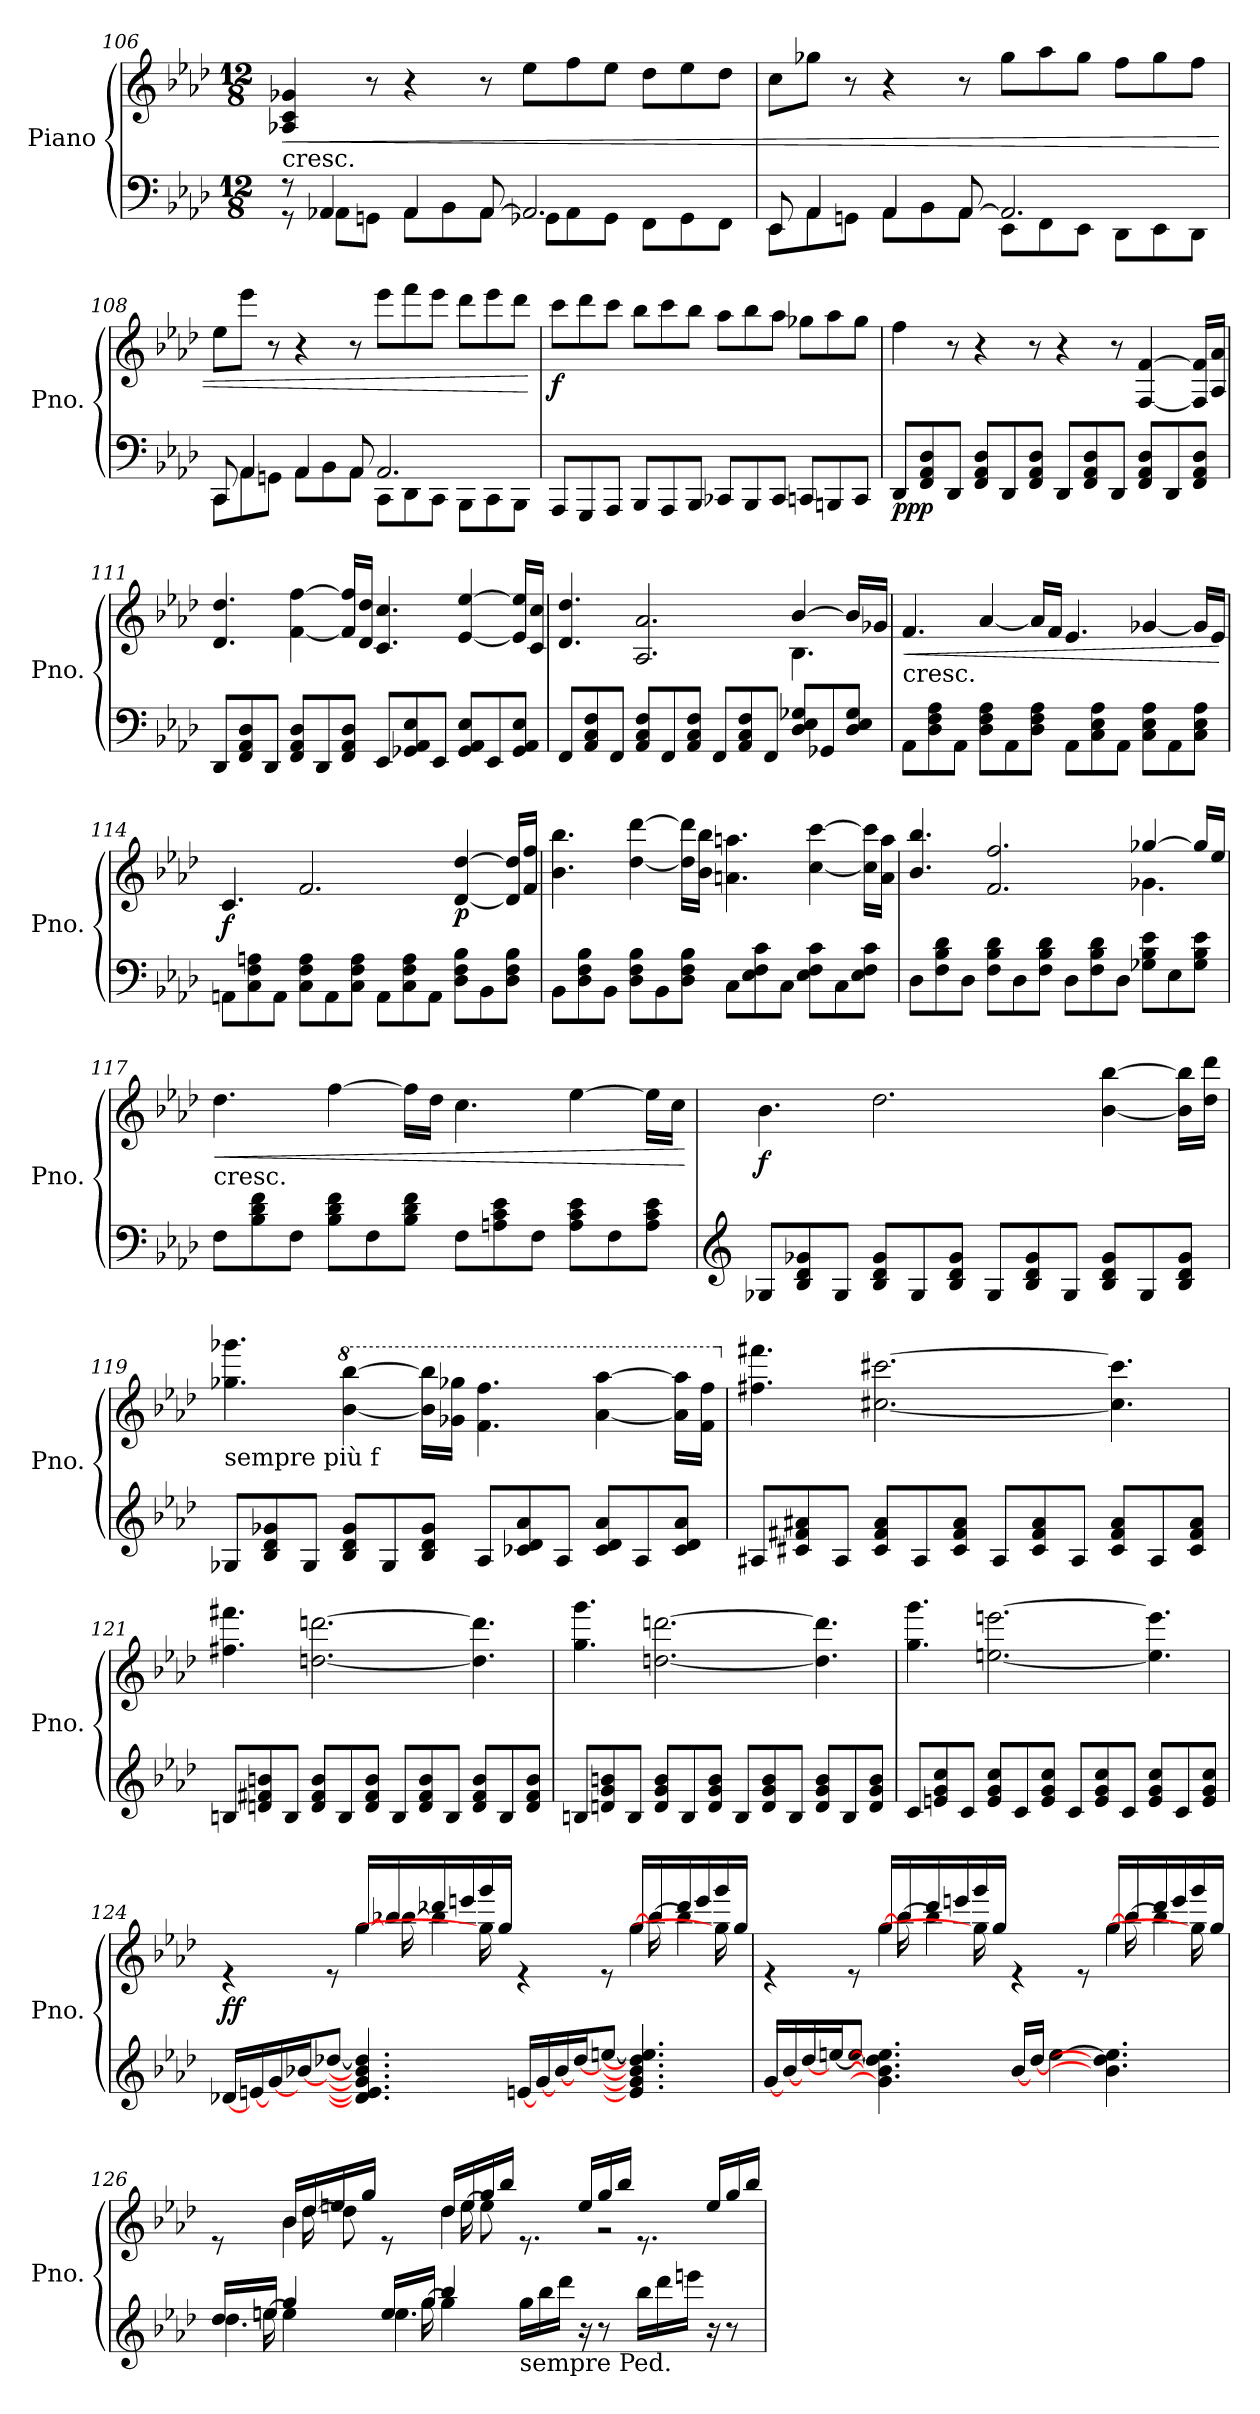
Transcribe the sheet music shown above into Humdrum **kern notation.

**kern	**kern	**dynam
*part1	*part1	*part1
*staff2	*staff1	*staff1/2
*I"Piano	*	*
*I'Pno.	*	*
!!LO:LB:g=z
*clefF4	*clefG2	*
*k[b-e-a-d-]	*k[b-e-a-d-]	*
*M12/8	*M12/8	*
=106	=106	=106
*^	*	*
!	!	!LO:TX:b:t=cresc.	!
!	!	!	!LO:HP:b
8r	8r	4A-X/ 4c/ 4g-X/	<
4AA-X/	8AA-\L	.	.
.	8GGn\J	8r	.
4AA-/	8AA-\L	4r	.
.	8BB-\	.	.
[8AA-/	8AA-\J	8r	.
2.AA-/]	8GG-X\L	8ee-\L	.
.	8AA-\	8ff\	.
.	8GG-\J	8ee-\J	.
.	8FF\L	8dd-\L	.
.	8GG-\	8ee-\	.
.	8FF\J	8dd-\J	.
=107	=107	=107	=107
8EE-/	8EE-\L	8cc\L	.
4AA-/	8AA-\	8gg-X\J	.
.	8GGn\J	8r	.
4AA-/	8AA-\L	4r	.
.	8BB-\	.	.
[8AA-/	8AA-\J	8r	.
2.AA-/]	8EE-\L	8gg-\L	.
.	8FF\	8aa-\	.
.	8EE-\J	8gg-\J	.
.	8DD-\L	8ff\L	.
.	8EE-\	8gg-\	.
.	8DD-\J	8ff\J	.
!!LO:LB:g=z
=108	=108	=108	=108
8CC/	8CC\L	8ee-\L	.
4AA-/	8AA-\	8eee-\J	.
.	8GGn\J	8r	.
4AA-/	8AA-\L	4r	.
.	8BB-\	.	.
8AA-/	8AA-\J	8r	.
2.AA-/	8CC\L	8eee-\L	.
.	8DD-\	8fff\	.
.	8CC\J	8eee-\J	.
.	8BBB-\L	8ddd-\L	.
.	8CC\	8eee-\	.
.	8BBB-\J	8ddd-\J	.
*v	*v	*	*
.	.	[
=109	=109	=109
!	!	!LO:DY:b
8AAA-/L	8ccc\L	f
8GGG/	8ddd-\	.
8AAA-/J	8ccc\J	.
8BBB-/L	8bb-\L	.
8AAA-/	8ccc\	.
8BBB-/J	8bb-\J	.
8CC-X/L	8aa-\L	.
8BBB-/	8bb-\	.
8CC-/J	8aa-\J	.
8CCn/L	8gg-X\L	.
8BBBn/	8aa-\	.
8CC/J	8gg-\J	.
!!LO:PB:g=z
=110	=110	=110
!	!	!LO:DY:b=2
!	!	!LO:DY:n=1:b
8DD-/L	4ff\	pp p
8FF/ 8AA-/ 8D-/	.	.
8DD-/J	8r	.
8FF/ 8AA-/ 8D-/L	4r	.
8DD-/	.	.
8FF/ 8AA-/ 8D-/J	8r	.
8DD-/L	4r	.
8FF/ 8AA-/ 8D-/	.	.
8DD-/J	8r	.
8FF/ 8AA-/ 8D-/L	[4F/ [4f/	.
8DD-/	.	.
8FF/ 8AA-/ 8D-/J	16F/] 16f/]LL	.
.	16A-/ 16a-/JJ	.
=111	=111	=111
8DD-/L	4.d-/ 4.dd-/	.
8FF/ 8AA-/ 8D-/	.	.
8DD-/J	.	.
8FF/ 8AA-/ 8D-/L	[4f\ [4ff\	.
8DD-/	.	.
8FF/ 8AA-/ 8D-/J	16f/] 16ff/]LL	.
.	16d-/ 16dd-/JJ	.
8EE-/L	4.c/ 4.cc/	.
8GG-X/ 8AA-/ 8E-/	.	.
8EE-/J	.	.
8GG-/ 8AA-/ 8E-/L	[4e-/ [4ee-/	.
8EE-/	.	.
8GG-/ 8AA-/ 8E-/J	16e-/] 16ee-/]LL	.
.	16c/ 16cc/JJ	.
!!LO:LB:g=z
=112	=112	=112
*	*^	*
8FF/L	4.d-/ 4.dd-/	8ryy	.
*	*v	*v	*
8AA-/ 8C/ 8F/	.	.
8FF/J	.	.
8AA-/ 8C/ 8F/L	2.A-/ 2.a-/	.
8FF/	.	.
8AA-/ 8C/ 8F/J	.	.
8FF/L	.	.
8AA-/ 8C/ 8F/	.	.
8FF/J	.	.
*	*^	*
8D-/ 8E-/ 8G-X/L	[4b-/	4.B-\	.
8GG-X/	.	.	.
8D-/ 8E-/ 8G-/J	16b-/LL]	.	.
.	16g-X/JJ	.	.
*	*v	*v	*
=113	=113	=113
!	!LO:TX:b:t=cresc.	!
!	!	!LO:HP:b
8AA-\L	4.f/	<
8D-\ 8F\ 8A-\	.	.
8AA-\J	.	.
8D-\ 8F\ 8A-\L	[4a-/	.
8AA-\	.	.
8D-\ 8F\ 8A-\J	16a-/LL]	.
.	16f/JJ	.
8AA-\L	4.e-/	.
8C\ 8E-\ 8A-\	.	.
8AA-\J	.	.
8C\ 8E-\ 8A-\L	[4g-X/	.
8AA-\	.	.
8C\ 8E-\ 8A-\J	16g-/LL]	.
.	16e-/JJ	.
.	.	[
=114	=114	=114
!	!	!LO:DY:b
8AAn\L	4.c/	f
8C\ 8F\ 8An\	.	.
8AA\J	.	.
8C\ 8F\ 8A\L	2.f/	.
8AA\	.	.
8C\ 8F\ 8A\J	.	.
8AA\L	.	.
8C\ 8F\ 8A\	.	.
8AA\J	.	.
!	!	!LO:DY:b
8D-\ 8F\ 8B-\L	[4d-/ [4dd-/	p
8BB-\	.	.
8D-\ 8F\ 8B-\J	16d-/] 16dd-/]LL	.
.	16f/ 16ff/JJ	.
!!LO:LB:g=z
=115	=115	=115
8BB-\L	4.b-\ 4.bb-\	.
8D-\ 8F\ 8B-\	.	.
8BB-\J	.	.
8D-\ 8F\ 8B-\L	[4dd-\ [4ddd-\	.
8BB-\	.	.
8D-\ 8F\ 8B-\J	16dd-\] 16ddd-\]LL	.
.	16b-\ 16bb-\JJ	.
8C\L	4.an\ 4.aan\	.
8E-\ 8F\ 8c\	.	.
8C\J	.	.
8E-\ 8F\ 8c\L	[4cc\ [4ccc\	.
8C\	.	.
8E-\ 8F\ 8c\J	16cc\] 16ccc\]LL	.
.	16a\ 16aa\JJ	.
=116	=116	=116
*	*^	*
8D-\L	4.b-/ 4.bb-/	8ryy	.
*	*v	*v	*
8F\ 8B-\ 8d-\	.	.
8D-\J	.	.
8F\ 8B-\ 8d-\L	2.f/ 2.ff/	.
8D-\	.	.
8F\ 8B-\ 8d-\J	.	.
8D-\L	.	.
8F\ 8B-\ 8d-\	.	.
8D-\J	.	.
*	*^	*
8G-X\ 8B-\ 8e-\L	[4gg-X/	4.g-X\	.
8E-\	.	.	.
8G-\ 8B-\ 8e-\J	16gg-/LL]	.	.
.	16ee-/JJ	.	.
*	*v	*v	*
!!LO:LB:g=z
=117	=117	=117
!	!LO:TX:b:t=cresc.	!
!	!	!LO:HP:b
8F\L	4.dd-\	<
8B-\ 8d-\ 8f\	.	.
8F\J	.	.
8B-\ 8d-\ 8f\L	[4ff\	.
8F\	.	.
8B-\ 8d-\ 8f\J	16ff\LL]	.
.	16dd-\JJ	.
8F\L	4.cc\	.
8An\ 8c\ 8e-\	.	.
8F\J	.	.
8A\ 8c\ 8e-\L	[4ee-\	.
8F\	.	.
8A\ 8c\ 8e-\J	16ee-\LL]	.
.	16cc\JJ	.
.	.	[
=118	=118	=118
*clefG2	*	*
!	!	!LO:DY:b
8G-X/L	4.b-\	f
8B-/ 8d-/ 8g-X/	.	.
8G-/J	.	.
8B-/ 8d-/ 8g-/L	2.dd-\	.
8G-/	.	.
8B-/ 8d-/ 8g-/J	.	.
8G-/L	.	.
8B-/ 8d-/ 8g-/	.	.
8G-/J	.	.
8B-/ 8d-/ 8g-/L	[4b-\ [4bb-\	.
8G-/	.	.
8B-/ 8d-/ 8g-/J	16b-\] 16bb-\]LL	.
.	16dd-\ 16ddd-\JJ	.
!!LO:LB:g=z
=119	=119	=119
!	!LO:TX:b:t=sempre più f	!
8G-X/L	4.gg-X\ 4.ggg-X\	.
8B-/ 8d-/ 8g-X/	.	.
8G-/J	.	.
*	*8va	*
8B-/ 8d-/ 8g-/L	[4bb-\ [4bbb-\	.
8G-/	.	.
8B-/ 8d-/ 8g-/J	16bb-\] 16bbb-\]LL	.
.	16gg-X\ 16ggg-X\JJ	.
8A-/L	4.ff\ 4.fff\	.
8c-X/ 8d-/ 8a-/	.	.
8A-/J	.	.
8c-/ 8d-/ 8a-/L	[4aa-\ [4aaa-\	.
8A-/	.	.
8c-/ 8d-/ 8a-/J	16aa-\] 16aaa-\]LL	.
.	16ff\ 16fff\JJ	.
=120	=120	=120
*	*X8va	*
8A#X/L	4.ff#X\ 4.fff#X\	.
8c#X/ 8f#X/ 8a#X/	.	.
8A#/J	.	.
8c#/ 8f#/ 8a#/L	[2.cc#X\ [2.ccc#X\	.
8A#/	.	.
8c#/ 8f#/ 8a#/J	.	.
8A#/L	.	.
8c#/ 8f#/ 8a#/	.	.
8A#/J	.	.
8c#/ 8f#/ 8a#/L	4.cc#\] 4.ccc#\]	.
8A#/	.	.
8c#/ 8f#/ 8a#/J	.	.
!!LO:LB:g=z
=121	=121	=121
8Bn/L	4.ff#X\ 4.fff#X\	.
8dn/ 8f#X/ 8bn/	.	.
8B/J	.	.
8d/ 8f#/ 8b/L	[2.ddn\ [2.dddn\	.
8B/	.	.
8d/ 8f#/ 8b/J	.	.
8B/L	.	.
8d/ 8f#/ 8b/	.	.
8B/J	.	.
8d/ 8f#/ 8b/L	4.dd\] 4.ddd\]	.
8B/	.	.
8d/ 8f#/ 8b/J	.	.
=122	=122	=122
8Bn/L	4.gg\ 4.ggg\	.
8dn/ 8g/ 8bn/	.	.
8B/J	.	.
8d/ 8g/ 8b/L	[2.ddn\ [2.dddn\	.
8B/	.	.
8d/ 8g/ 8b/J	.	.
8B/L	.	.
8d/ 8g/ 8b/	.	.
8B/J	.	.
8d/ 8g/ 8b/L	4.dd\] 4.ddd\]	.
8B/	.	.
8d/ 8g/ 8b/J	.	.
=123	=123	=123
8c/L	4.gg\ 4.ggg\	.
8en/ 8g/ 8cc/	.	.
8c/J	.	.
8e/ 8g/ 8cc/L	[2.een\ [2.eeen\	.
8c/	.	.
8e/ 8g/ 8cc/J	.	.
8c/L	.	.
8e/ 8g/ 8cc/	.	.
8c/J	.	.
8e/ 8g/ 8cc/L	4.ee\] 4.eee\]	.
8c/	.	.
8e/ 8g/ 8cc/J	.	.
!!LO:PB:g=z
=124	=124	=124
*	*^	*
*	*	*^	*
!	!	!	!	!LO:DY:b
[16d-X/LL	4re	4.ryy	4..ryy	ff
[16en/	.	.	.	.
[16g/	.	.	.	.
[16b-X/J	.	.	.	.
[8dd-X/J	8re	.	.	.
4.d-/] 4.e/] 4.g/] 4.b-/] 4.dd-/]	[16gg/LL	4gg\	.	.
.	16bb-X/	.	[16bb-\	.
.	16ddd-X/	.	4bb-\]	.
.	16eeen/	.	.	.
.	16ggg/	16gg\]	.	.
.	16gg/JJ	4..ryy	.	.
[16en/LL	4re	.	4..ryy	.
[16g/	.	.	.	.
[16b-/	.	.	.	.
[16dd-/J	.	.	.	.
[8een/J	8re	.	.	.
4.e/] 4.g/] 4.b-/] 4.dd-/] 4.ee/]	[16gg/LL	4gg\	.	.
.	16bb-/	.	[16bb-\	.
.	16ddd-/	.	4bb-\]	.
.	16eee/	.	.	.
.	16ggg/	16gg\]	.	.
.	16gg/JJ	16ryy	.	.
!!LO:LB:g=z	!!	!!
=125	=125	=125	=125	=125
[16g/LL	4re	4.ryy	4..ryy	.
[16b-/	.	.	.	.
[16dd-/	.	.	.	.
[16een/J	.	.	.	.
8ee/J_	8re	.	.	.
4.g\] 4.b-\] 4.dd-\] 4.ee\]	[16gg/LL	4gg\	.	.
.	16bb-/	.	[16bb-\	.
.	16ddd-/	.	4bb-\]	.
.	16eeen/	.	.	.
.	16ggg/	16gg\]	.	.
.	16gg/JJ	4..ryy	.	.
[16b-/LL	4re	.	4..ryy	.
[16dd-/JJ	.	.	.	.
[4ee\	.	.	.	.
.	8re	.	.	.
4.b-\] 4.dd-\] 4.ee\]	[16gg/LL	4gg\	.	.
.	16bb-/	.	[16bb-\	.
.	16ddd-/	.	4bb-\]	.
.	16eee/	.	.	.
.	16ggg/	16gg\]	.	.
.	16gg/JJ	16ryy	.	.
!!LO:LB:g=z	!!	!!
=126	=126	=126	=126	=126
*^	*	*	*	*
*	*^	*	*	*	*
16dd-/LL	4.dd-\	16ryy	8re	8ryy	8.ryy	.
[16een/JJ	.	16een\	.	.	.	.
4gg/	.	4ee\]	16b-/LL	4b-\	.	.
.	.	.	[16dd-/	.	16dd-\	.
.	.	.	16een/	.	8dd-\]	.
.	.	.	16gg/JJ	.	.	.
16ee/LL	4.ee\	16ryy	8re	8ryy	8.ryy	.
[16gg/JJ	.	16gg\	.	.	.	.
4bb-/	.	4gg\]	16dd-/LL	4dd-\	.	.
.	.	.	[16ee/	.	16ee\	.
.	.	.	16gg/	.	8ee\]	.
.	.	.	16bb-/JJ	.	.	.
!LO:TX:b:t=sempre Ped.	!	!	!	!	!	!
16gg\LL	2.ryy	2.ryy	8.re	2.ryy	4ryy	.
16bb-\	.	.	.	.	.	.
16ddd-\JJ	.	.	.	.	.	.
16r	.	.	16ee/LL	.	.	.
8r	.	.	16gg/	.	2r	.
.	.	.	16bb-/JJ	.	.	.
16bb-\LL	.	.	8.re	.	.	.
16ddd-\	.	.	.	.	.	.
16eeen\JJ	.	.	.	.	.	.
16r	.	.	16ee/LL	.	.	.
8r	.	.	16gg/	.	.	.
.	.	.	16bb-/JJ	.	.	.
*v	*v	*v	*	*	*	*
*	*v	*v	*v	*
=	=	=
*-	*-	*-
